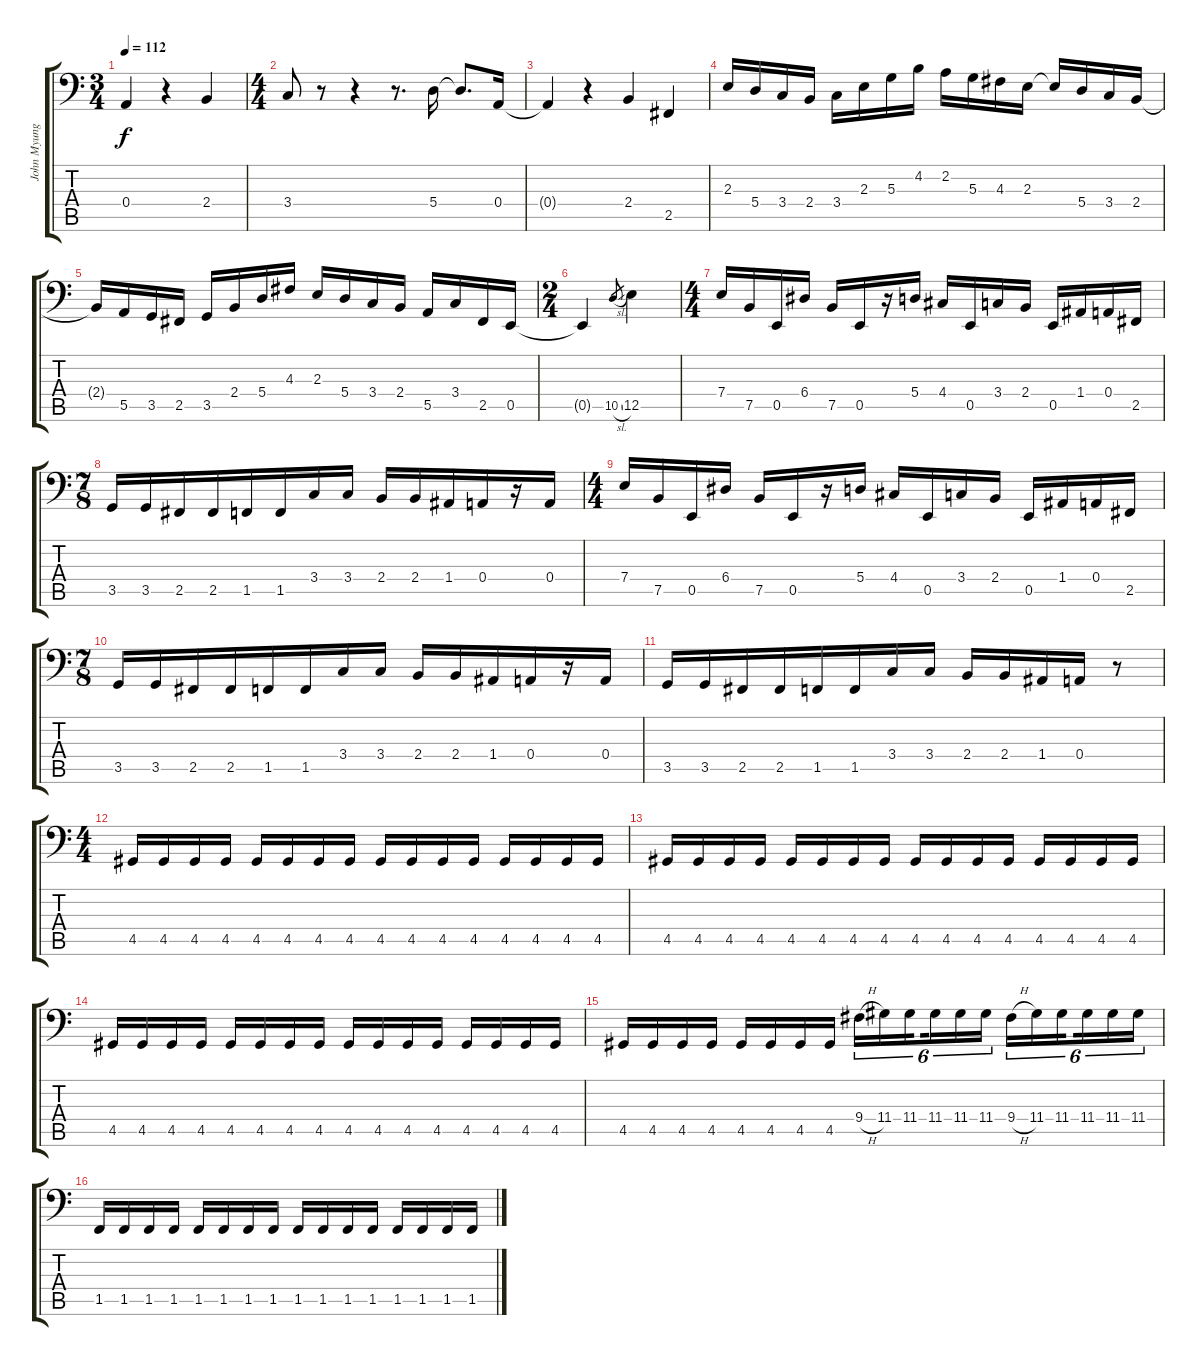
\track ("John Myung" "John Myung") {instrument electricbassfinger}
\staff {score tabs}
\tuning (C3 G2 D2 A1 E1 B0) {hide}
\ts (3 4)
\tempo 112
\clef f4
\ks c
0.4{t}.4{dy f} r.4 2.4.4 |
\ts (4 4)
3.4.8 r.8 r.4 r.8{d} 5.4.16 5.4{t}.8{d} 0.4.16 |
0.4{t}.4 r.4 2.4.4 2.5.4 |
2.3.16 5.4.16 3.4.16 2.4.16 3.4.16 2.3.16 5.3.16 4.2.16 2.2.16 5.3.16 4.3.16 2.3.16 2.3{t}.16 5.4.16 3.4.16 2.4.16 |
2.4{t}.16 5.5.16 3.5.16 2.5.16 3.5.16 2.4.16 5.4.16 4.3.16 2.3.16 5.4.16 3.4.16 2.4.16 5.5.16 3.4.16 2.5.16 0.5.16 |
\ts (2 4)
0.5{t}.4 10.5{sl}.8{gr} 12.5.4 |
\ts (4 4)
7.4.16 7.5.16 0.5.16 6.4.16 7.5.16 0.5.16 r.16 5.4.16 4.4.16 0.5.16 3.4.16 2.4.16 0.5.16 1.4.16 0.4.16 2.5.16 |
\ts (7 8)
3.5.16 3.5.16 2.5.16 2.5.16 1.5.16 1.5.16 3.4.16 3.4.16 2.4.16 2.4.16 1.4.16 0.4.16 r.16 0.4.16 |
\ts (4 4)
7.4.16 7.5.16 0.5.16 6.4.16 7.5.16 0.5.16 r.16 5.4.16 4.4.16 0.5.16 3.4.16 2.4.16 0.5.16 1.4.16 0.4.16 2.5.16 |
\ts (7 8)
3.5.16 3.5.16 2.5.16 2.5.16 1.5.16 1.5.16 3.4.16 3.4.16 2.4.16 2.4.16 1.4.16 0.4.16 r.16 0.4.16 |
3.5.16 3.5.16 2.5.16 2.5.16 1.5.16 1.5.16 3.4.16 3.4.16 2.4.16 2.4.16 1.4.16 0.4.16 r.8 |
\ts (4 4)
4.5.16 4.5.16 4.5.16 4.5.16 4.5.16 4.5.16 4.5.16 4.5.16 4.5.16 4.5.16 4.5.16 4.5.16 4.5.16 4.5.16 4.5.16 4.5.16 |
4.5.16 4.5.16 4.5.16 4.5.16 4.5.16 4.5.16 4.5.16 4.5.16 4.5.16 4.5.16 4.5.16 4.5.16 4.5.16 4.5.16 4.5.16 4.5.16 |
4.5.16 4.5.16 4.5.16 4.5.16 4.5.16 4.5.16 4.5.16 4.5.16 4.5.16 4.5.16 4.5.16 4.5.16 4.5.16 4.5.16 4.5.16 4.5.16 |
4.5.16 4.5.16 4.5.16 4.5.16 4.5.16 4.5.16 4.5.16 4.5.16 9.4{h}.16{tu (6 4)} 11.4.16{tu (6 4)} 11.4.16{tu (6 4) beam splitsecondary} 11.4.16{tu (6 4)} 11.4.16{tu (6 4)} 11.4.16{tu (6 4)} 9.4{h}.16{tu (6 4)} 11.4.16{tu (6 4)} 11.4.16{tu (6 4) beam splitsecondary} 11.4.16{tu (6 4)} 11.4.16{tu (6 4)} 11.4.16{tu (6 4)} |
1.5.16 1.5.16 1.5.16 1.5.16 1.5.16 1.5.16 1.5.16 1.5.16 1.5.16 1.5.16 1.5.16 1.5.16 1.5.16 1.5.16 1.5.16 1.5.16
